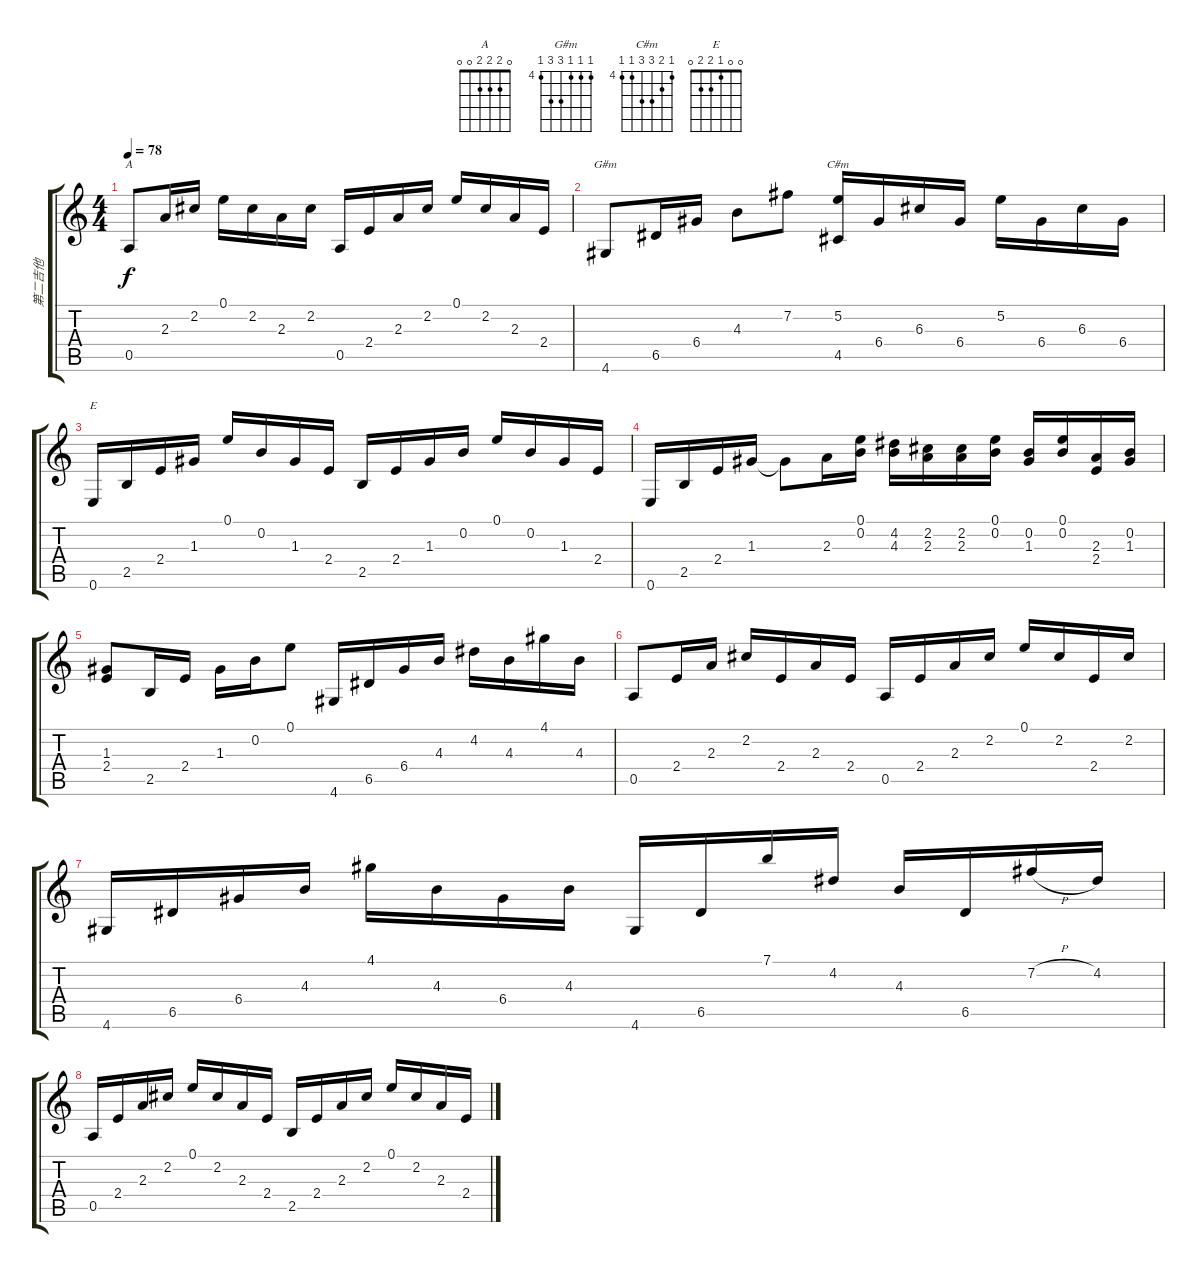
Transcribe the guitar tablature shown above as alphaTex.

\track ("第二吉他" "第二吉他") {instrument acousticguitarnylon}
\staff {score tabs}
\tuning (E4 B3 G3 D3 A2 E2) {hide}
\chord ("A" 0 2 2 2 0 0)
\chord ("G#m" 4 4 4 6 6 4) {firstfret 4}
\chord ("C#m" 4 5 6 6 4 4) {firstfret 4}
\chord ("E" 0 0 1 2 2 0)
\ts (4 4)
\tempo 78
\clef g2
\ks c
0.5.8{ch "A" dy f} 2.3.16 2.2.16 0.1.16 2.2.16 2.3.16 2.2.16 0.5.16 2.4.16 2.3.16 2.2.16 0.1.16 2.2.16 2.3.16 2.4.16 |
4.6.8{ch "G#m"} 6.5.16 6.4.16 4.3.8 7.2.8 (5.2 4.5).16{ch "C#m"} 6.4.16 6.3.16 6.4.16 5.2.16 6.4.16 6.3.16 6.4.16 |
0.6.16{ch "E"} 2.5.16 2.4.16 1.3.16 0.1.16 0.2.16 1.3.16 2.4.16 2.5.16 2.4.16 1.3.16 0.2.16 0.1.16 0.2.16 1.3.16 2.4.16 |
0.6.16 2.5.16 2.4.16 1.3.16 1.3{t}.8 2.3.16 (0.1 0.2).16 (4.2 4.3).16 (2.2 2.3).16 (2.2 2.3).16 (0.1 0.2).16 (0.2 1.3).16 (0.1 0.2).16 (2.3 2.4).16 (0.2 1.3).16 |
(1.3 2.4).8 2.5.16 2.4.16 1.3.16 0.2.16 0.1.8 4.6.16 6.5.16 6.4.16 4.3.16 4.2.16 4.3.16 4.1.16 4.3.16 |
0.5.8 2.4.16 2.3.16 2.2.16 2.4.16 2.3.16 2.4.16 0.5.16 2.4.16 2.3.16 2.2.16 0.1.16 2.2.16 2.4.16 2.2.16 |
4.6.16 6.5.16 6.4.16 4.3.16 4.1.16 4.3.16 6.4.16 4.3.16 4.6.16 6.5.16 7.1.16 4.2.16 4.3.16 6.5.16 7.2{h}.16 4.2.16 |
0.5.16 2.4.16 2.3.16 2.2.16 0.1.16 2.2.16 2.3.16 2.4.16 2.5.16 2.4.16 2.3.16 2.2.16 0.1.16 2.2.16 2.3.16 2.4.16
